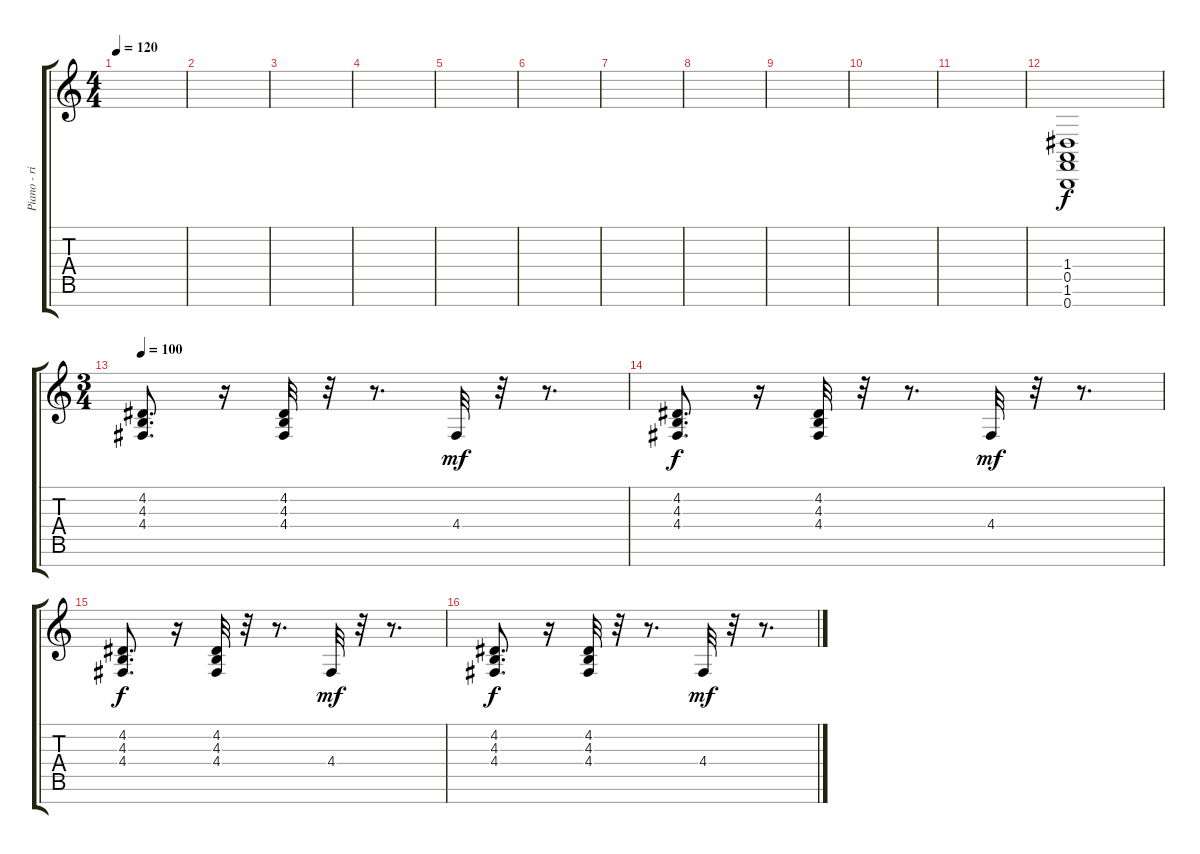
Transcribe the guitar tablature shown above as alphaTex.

\track ("Piano - right" "Piano - ri") {instrument brightacousticpiano}
\staff {score tabs}
\tuning (E4 B3 G3 D3 A2 E2 B1) {hide}
\ts (4 4)
\tempo 120
\clef g2
\ks c
|
|
|
|
|
|
|
|
|
|
|
(1.4 0.5 1.6 0.7).1 |
\ts (3 4)
\tempo 100
(4.2 4.3 4.4).8{d} r.16 (4.2 4.3 4.4).32 r.32 r.8{d} 4.4.32{dy mf} r.32 r.8{d} |
(4.2 4.3 4.4).8{d dy f} r.16 (4.2 4.3 4.4).32 r.32 r.8{d} 4.4.32{dy mf} r.32 r.8{d} |
(4.2 4.3 4.4).8{d dy f} r.16 (4.2 4.3 4.4).32 r.32 r.8{d} 4.4.32{dy mf} r.32 r.8{d} |
(4.2 4.3 4.4).8{d dy f} r.16 (4.2 4.3 4.4).32 r.32 r.8{d} 4.4.32{dy mf} r.32 r.8{d}
